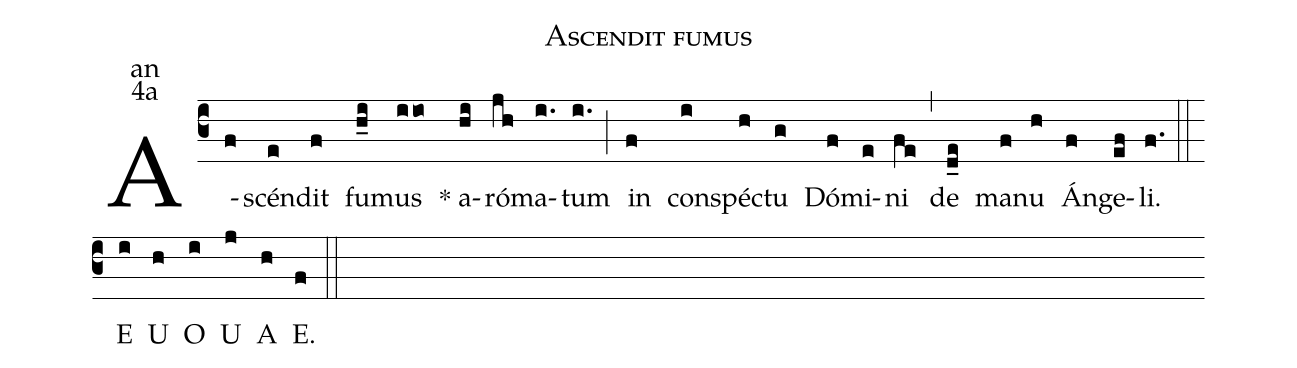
name:Ascendit fumus;
office-part:an;
mode:4a;
%%
(c3) A(f)scén(e)dit(f) fu(h_i)mus(iio) <sp>*</sp> a(hi)ró(jh)ma(i.)tum(i.) (;) in(f) con(i)spé(h)ctu(g) Dó(f)mi(e)ni(fe) (,) de(d_e) ma(f)nu(h) Án(f)ge(ef)li.(f.) (::)
<eu>E(i) U(h) O(i) U(j) A(h) E.(f) </eu>(::)
